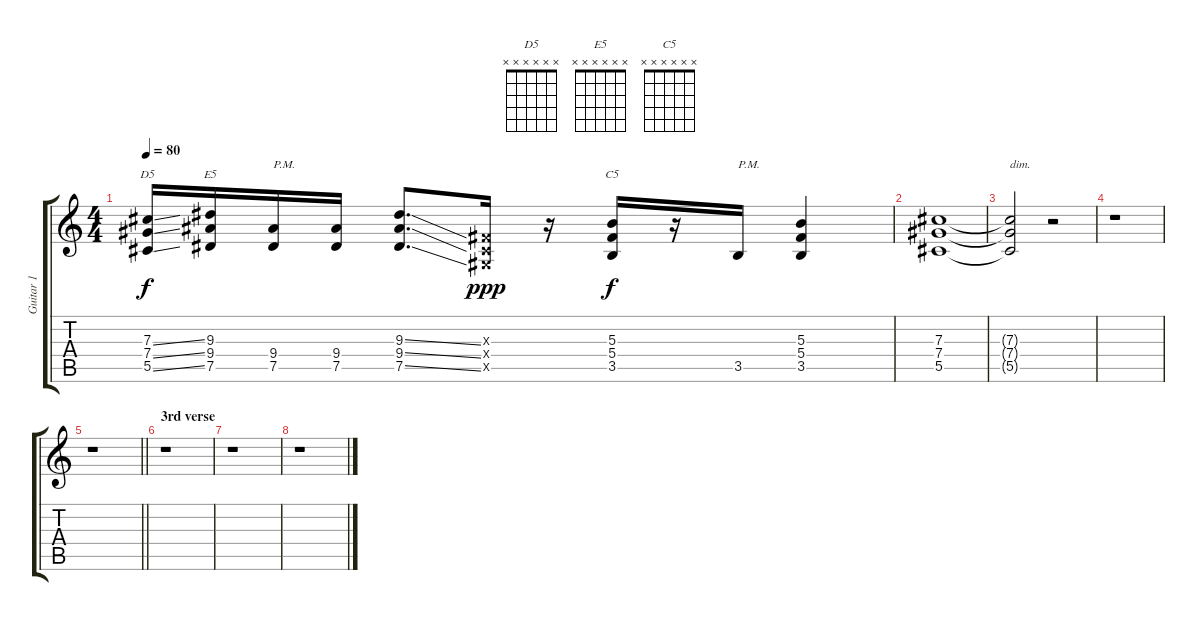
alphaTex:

\track ("Guitar 1" "Guitar 1") {instrument overdrivenguitar}
\staff {score tabs}
\tuning (Eb4 Bb3 Gb3 Db3 Ab2 Eb2) {hide}
\chord ("D5" x x x x x x)
\chord ("E5" x x x x x x)
\chord ("C5" x x x x x x)
\ts (4 4)
\tempo 80
\clef g2
\ks c
(7.3{ss} 7.4{ss} 5.5{ss}).16{ch "D5" dy f} (9.3 9.4 7.5).16{ch "E5"} (9.4 7.5).16{txt "P.M."} (9.4 7.5).16 (9.3{ss} 9.4{ss} 7.5{ss}).8{d} (0.3{x} 0.4{x} 0.5{x}).16{dy ppp} r.16 (5.3 5.4 3.5).16{ch "C5" dy f} r.16 3.5.16{txt "P.M."} (5.3 5.4 3.5).4 |
(7.3 7.4 5.5).1{volume 0} |
(7.3{t} 7.4{t} 5.5{t}).2{txt "dim."} r.2 |
r.1 |
\barLineRight lightlight
r.1 |
\section ("" "3rd verse")
r.1 |
r.1 |
r.1
